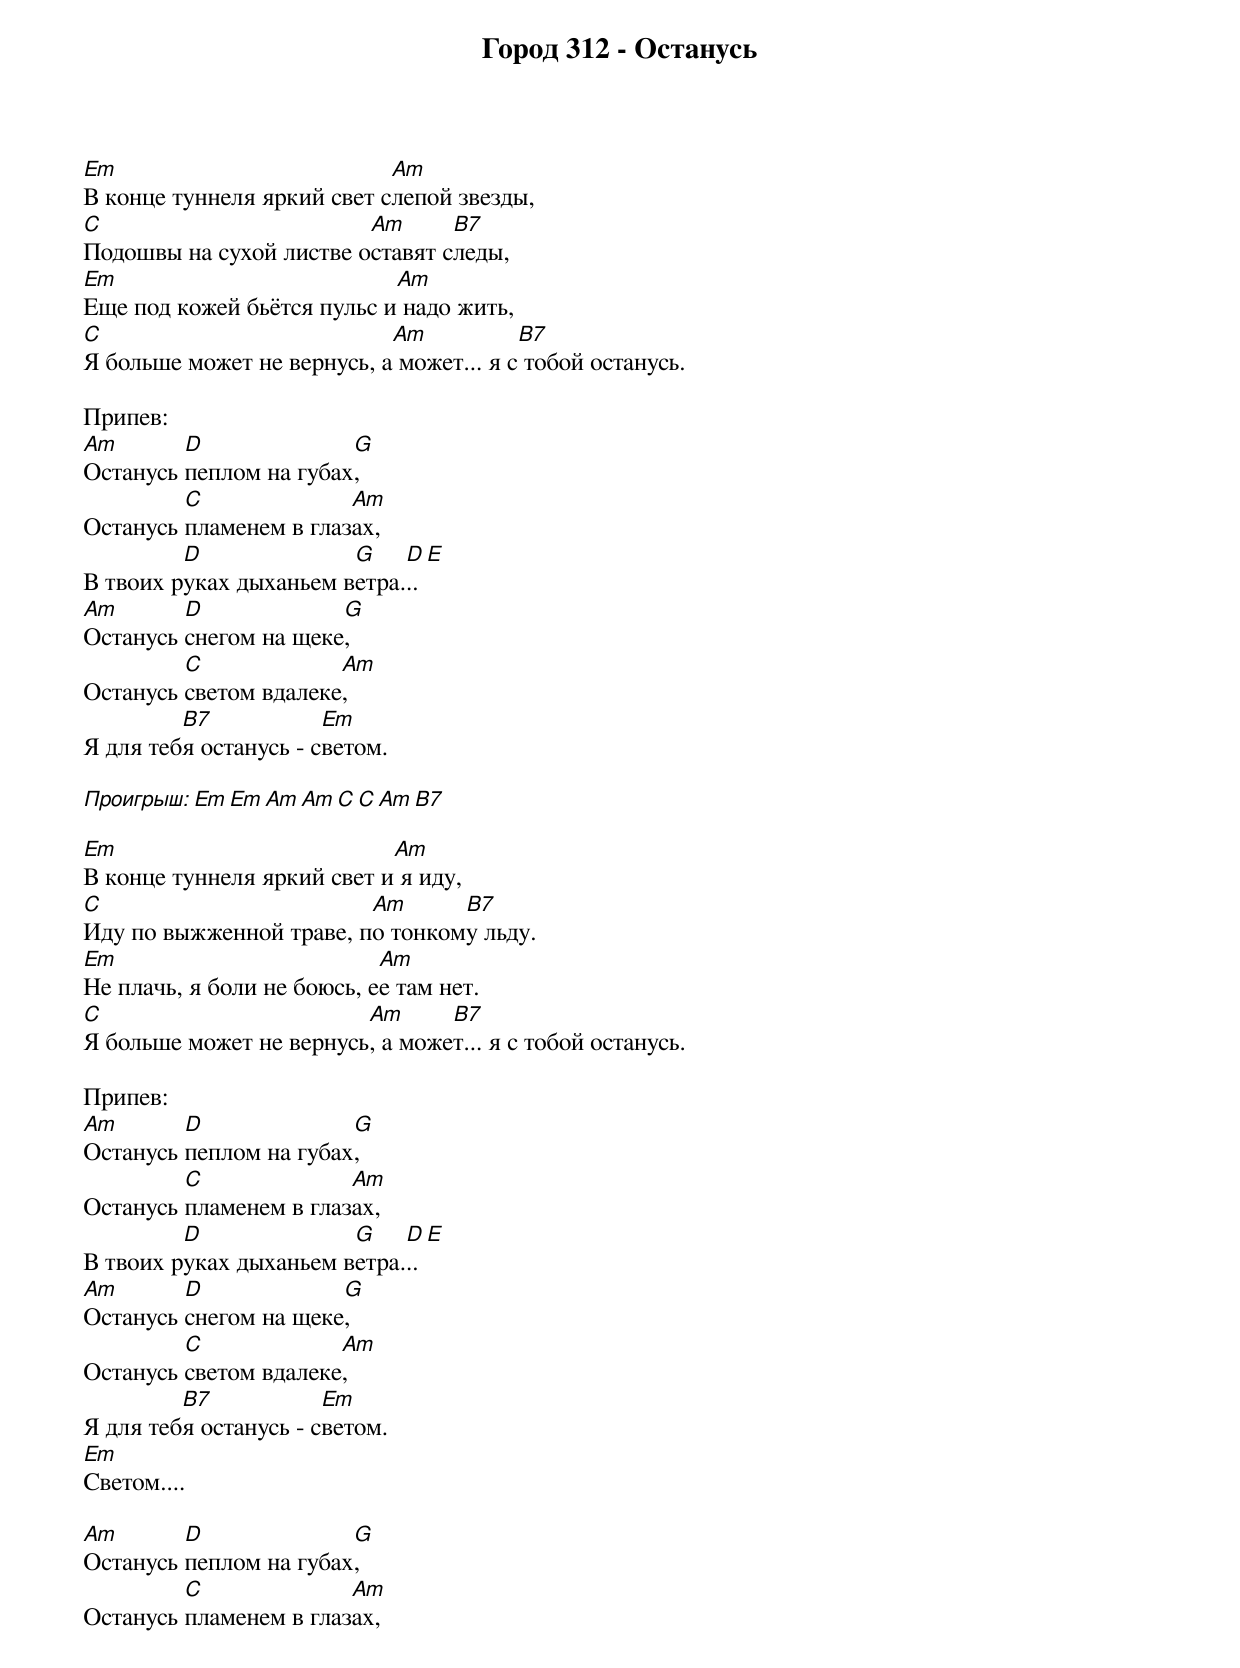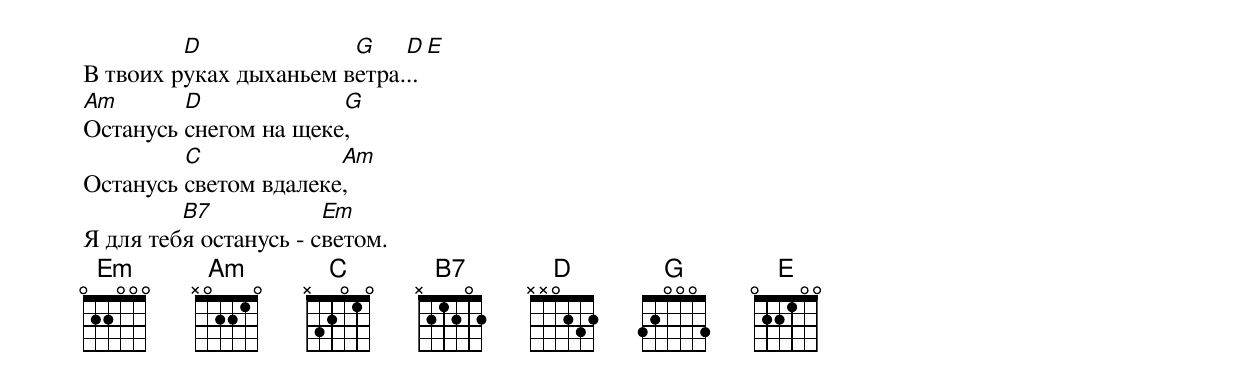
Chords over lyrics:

Город 312 - Останусь

Em                          Am
В конце туннеля яркий свет слепой звезды,
C                        Am      B7
Подошвы на сухой листве оставят следы,
Em                          Am
Еще под кожей бьётся пульс и надо жить,
C                           Am           B7
Я больше может не вернусь, а может... я с тобой останусь.

Припев:
Am       D              G
Останусь пеплом на губах,
         C              Am
Останусь пламенем в глазах,
         D              G    D E
В твоих руках дыханьем ветра...
Am       D             G
Останусь снегом на щеке,
         C             Am
Останусь светом вдалеке,
         B7            Em
Я для тебя останусь - светом.

Проигрыш: Em Em Am Am C C Am B7

Em                          Am
В конце туннеля яркий свет и я иду,
C                        Am      B7
Иду по выжженной траве, по тонкому льду.
Em                          Am
Не плачь, я боли не боюсь, ее там нет.
C                        Am      B7
Я больше может не вернусь, а может... я с тобой останусь.

Припев:
Am       D              G
Останусь пеплом на губах,
         C              Am
Останусь пламенем в глазах,
         D              G    D E
В твоих руках дыханьем ветра...
Am       D             G
Останусь снегом на щеке,
         C             Am
Останусь светом вдалеке,
         B7            Em
Я для тебя останусь - светом.
Em
Светом....

Am       D              G
Останусь пеплом на губах,
         C              Am
Останусь пламенем в глазах,
         D              G    D E
В твоих руках дыханьем ветра...
Am       D             G
Останусь снегом на щеке,
         C             Am
Останусь светом вдалеке,
         B7            Em
Я для тебя останусь - светом.
